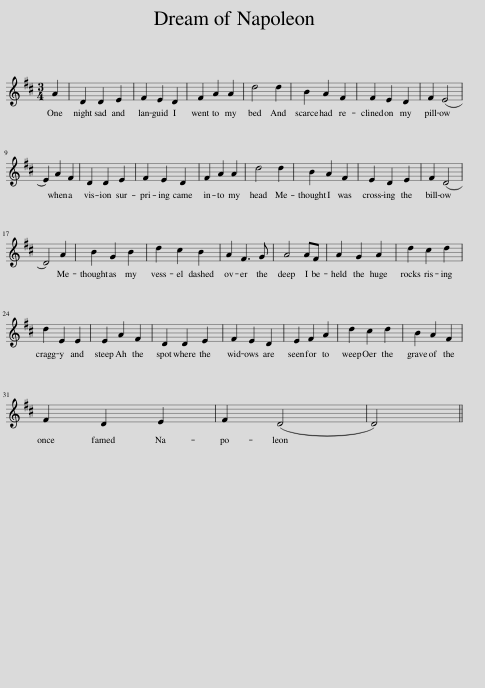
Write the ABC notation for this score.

X:1
L:1/8
M:3/4
I:linebreak $
K:D
V:1 treble
V:1
 A2 | D2 D2 E2 | F2 E2 D2 | F2 A2 A2 | d4 d2 | %5
 B2 A2 F2 | F2 E2 D2 | F2 (E4 |$ E2) A2 F2 | D2 D2 E2 | %10
 F2 E2 D2 | F2 A2 A2 | d4 d2 | B2 A2 F2 | E2 D2 E2 | %15
 F2 (D4 |$ D4) A2 | B2 G2 B2 | d2 c2 B2 | A2 F3 G | %20
 A4 AF | A2 G2 A2 | d2 c2 d2 |$ d2 E2 E2 | E2 A2 F2 | %25
 D2 D2 E2 | F2 E2 D2 | E2 F2 A2 | d2 c2 d2 | B2 A2 F2 |$ %30
 F2 D2 E2 | F2 (D4 | D4) || %33
